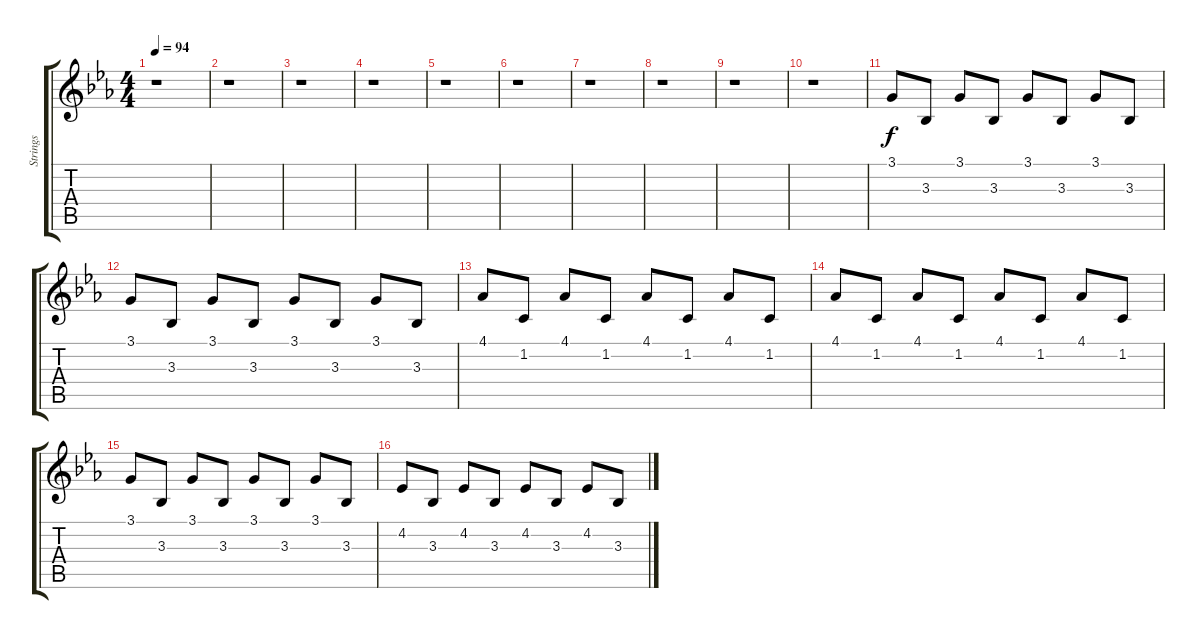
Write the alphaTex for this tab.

\track ("Strings" "Strings") {instrument stringensemble1}
\staff {score tabs}
\tuning (E4 B3 G3 D3 A2 E2) {hide}
\ts (4 4)
\tempo 94
\clef g2
\ks eb
r.1{dy f instrument stringensemble1} |
r.1 |
r.1 |
r.1 |
r.1 |
r.1 |
r.1 |
r.1 |
r.1 |
r.1 |
3.1.8 3.3.8 3.1.8 3.3.8 3.1.8 3.3.8 3.1.8 3.3.8 |
3.1.8 3.3.8 3.1.8 3.3.8 3.1.8 3.3.8 3.1.8 3.3.8 |
4.1.8 1.2.8 4.1.8 1.2.8 4.1.8 1.2.8 4.1.8 1.2.8 |
4.1.8 1.2.8 4.1.8 1.2.8 4.1.8 1.2.8 4.1.8 1.2.8 |
3.1.8 3.3.8 3.1.8 3.3.8 3.1.8 3.3.8 3.1.8 3.3.8 |
4.2.8 3.3.8 4.2.8 3.3.8 4.2.8 3.3.8 4.2.8 3.3.8
